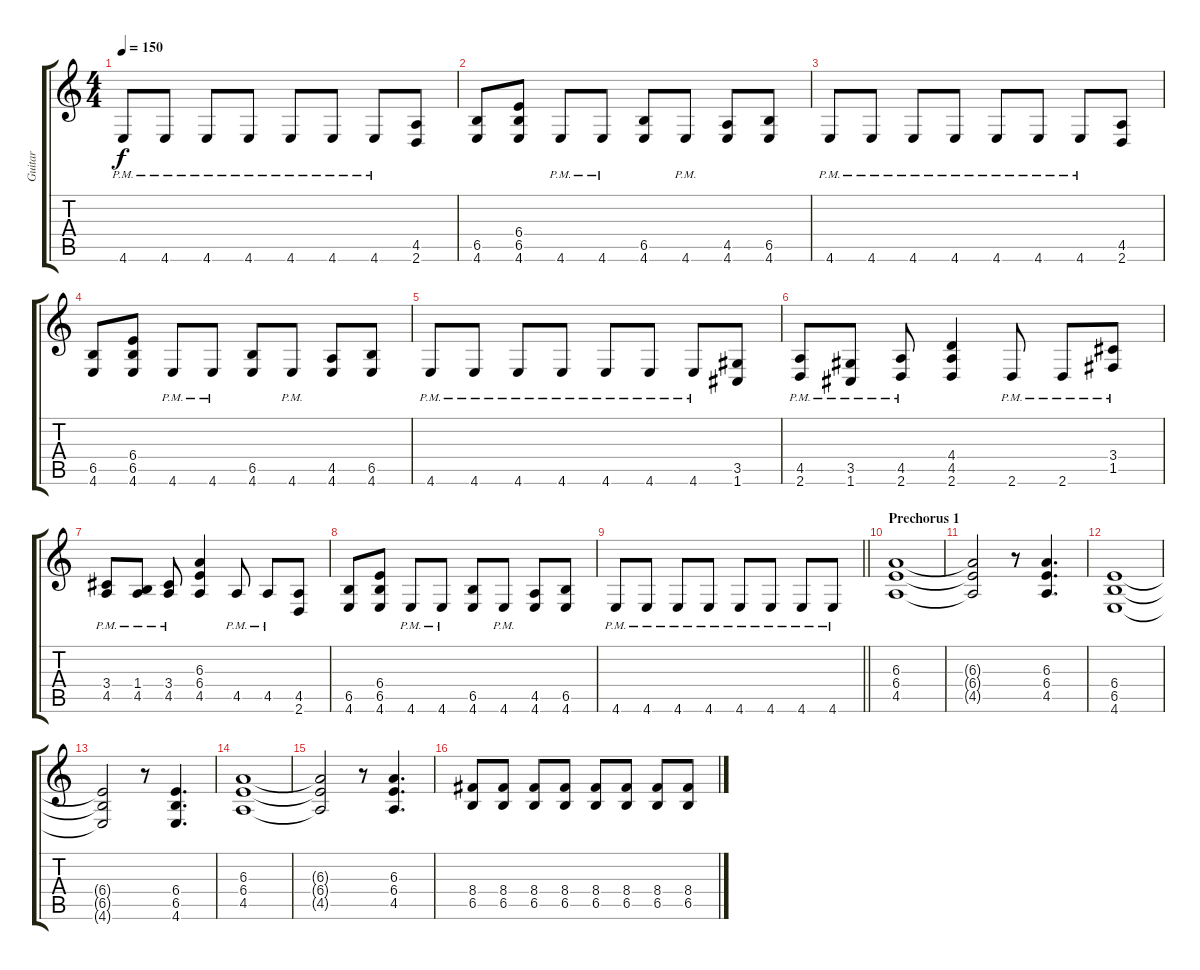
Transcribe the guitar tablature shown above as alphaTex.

\track ("Guitar" "Guitar") {instrument distortionguitar}
\staff {score tabs}
\tuning (C4 G3 Eb3 Bb2 F2 C2) {hide}
\ts (4 4)
\tempo 150
\clef g2
\ks c
4.6{pm}.8{dy f} 4.6{pm}.8 4.6{pm}.8 4.6{pm}.8 4.6{pm}.8 4.6{pm}.8 4.6{pm}.8 (4.5 2.6).8 |
(6.5 4.6).8 (6.4 6.5 4.6).8 4.6{pm}.8 4.6{pm}.8 (6.5 4.6).8 4.6{pm}.8 (4.5 4.6).8 (6.5 4.6).8 |
4.6{pm}.8 4.6{pm}.8 4.6{pm}.8 4.6{pm}.8 4.6{pm}.8 4.6{pm}.8 4.6{pm}.8 (4.5 2.6).8 |
(6.5 4.6).8 (6.4 6.5 4.6).8 4.6{pm}.8 4.6{pm}.8 (6.5 4.6).8 4.6{pm}.8 (4.5 4.6).8 (6.5 4.6).8 |
4.6{pm}.8 4.6{pm}.8 4.6{pm}.8 4.6{pm}.8 4.6{pm}.8 4.6{pm}.8 4.6{pm}.8 (3.5 1.6).8 |
(4.5{pm} 2.6{pm}).8 (3.5{pm} 1.6{pm}).8 (4.5{pm} 2.6{pm}).8 (4.4 4.5 2.6).4 2.6{pm}.8 2.6{pm}.8 (3.4{pm} 1.5{pm}).8 |
(3.4{pm} 4.5{pm}).8 (1.4{pm} 4.5{pm}).8 (3.4{pm} 4.5{pm}).8 (6.3 6.4 4.5).4 4.5{pm}.8 4.5{pm}.8 (4.5 2.6).8 |
(6.5 4.6).8 (6.4 6.5 4.6).8 4.6{pm}.8 4.6{pm}.8 (6.5 4.6).8 4.6{pm}.8 (4.5 4.6).8 (6.5 4.6).8 |
\barLineRight lightlight
4.6{pm}.8 4.6{pm}.8 4.6{pm}.8 4.6{pm}.8 4.6{pm}.8 4.6{pm}.8 4.6{pm}.8 4.6{pm}.8 |
\section ("" "Prechorus 1")
(6.3 6.4 4.5).1 |
(6.3{t} 6.4{t} 4.5{t}).2 r.8 (6.3 6.4 4.5).4{d} |
(6.4 6.5 4.6).1 |
(6.4{t} 6.5{t} 4.6{t}).2 r.8 (6.4 6.5 4.6).4{d} |
(6.3 6.4 4.5).1 |
(6.3{t} 6.4{t} 4.5{t}).2 r.8 (6.3 6.4 4.5).4{d} |
(8.4 6.5).8 (8.4 6.5).8 (8.4 6.5).8 (8.4 6.5).8 (8.4 6.5).8 (8.4 6.5).8 (8.4 6.5).8 (8.4 6.5).8
